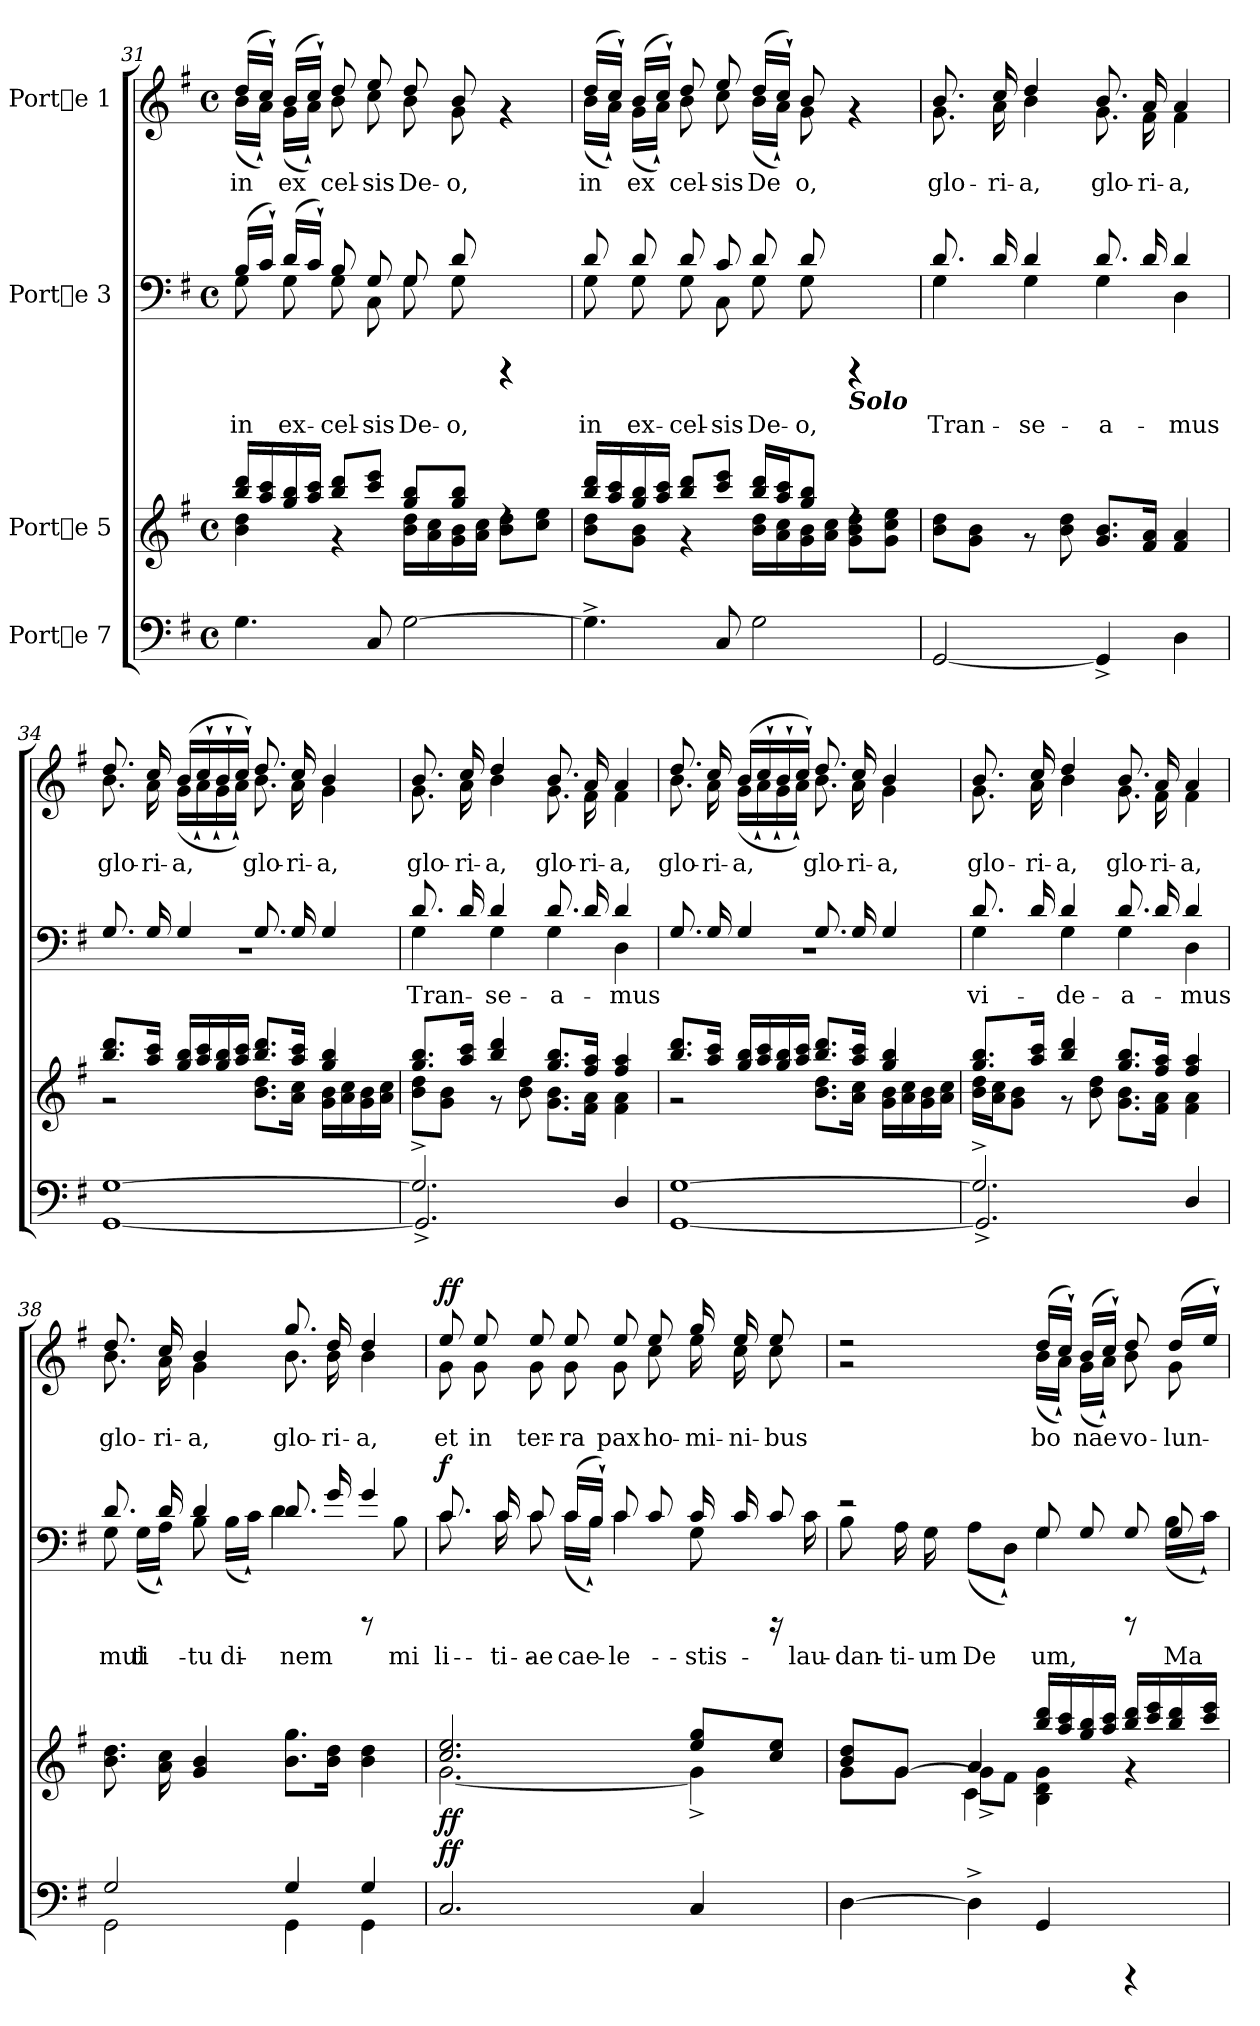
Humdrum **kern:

**kern	**dynam	**kern	**dynam	**kern	**text	**dynam	**kern	**text	**dynam
*part4	*part4	*part3	*part3	*part2	*part2	*part2	*part1	*part1	*part1
*staff4	*staff4	*staff3	*staff3	*staff2	*staff2	*staff2	*staff1	*staff1	*staff1
*I"Porte 7	*	*I"Porte 5	*	*I"Porte 3	*	*	*I"Porte 1	*	*
*clefF4	*	*clefG2	*	*clefF4	*	*	*clefG2	*	*
*k[f#]	*	*k[f#]	*	*k[f#]	*	*	*k[f#]	*	*
*G:	*	*G:	*	*G:	*	*	*G:	*	*
*M4/4	*	*M4/4	*	*M4/4	*	*	*M4/4	*	*
*met(c)	*	*met(c)	*	*met(c)	*	*	*met(c)	*	*
=31	=31	=31	=31	=31	=31	=31	=31	=31	=31
*	*	*^	*	*^	*	*	*	*	*
!	!	!	!	!	!	!	!LO:LY:b	!	!	!LO:LY:b	!
*	*	*	*	*	*	*	*	*	*^	*	*
4.G\	.	16ddd/ 16bb/L	4dd\ 4b\	.	(>16B/L	8G\	in	.	(>16dd/L	(>16b\L	in	.
!	!	!	!	!	!	!	!	!	!	!	!LO:LY:b	!
.	.	16ccc/ 16aa/	.	.	16c`</J)	.	.	.	16cc`</J)	16a`>\J)	.	.
!	!	!	!	!	!	!	!LO:LY:b	!	!	!	!LO:LY:b	!
.	.	16bb/ 16gg/	.	.	(>16d/L	8G\	ex-	.	(>16b/L	(>16g\L	ex-	.
!	!	!	!	!	!	!	!	!	!	!	!LO:LY:b	!
.	.	16ccc/ 16aa/J	.	.	16c`</J)	.	.	.	16cc`</J)	16a`>\J)	-	.
!	!	!	!	!	!	!	!LO:LY:b	!	!	!	!LO:LY:b	!
.	.	8ddd/ 8bb/L	4rf	.	8B/	8G\	-cel-	.	8dd/	8b\	cel-	.
!	!	!	!	!	!	!	!LO:LY:b	!	!	!	!LO:LY:b	!
8C/	.	8eee/ 8ccc/J	.	.	8G/	8C\	-sis	.	8ee/	8cc\	-sis	.
!	!	!	!	!	!	!	!LO:LY:b	!	!	!	!LO:LY:b	!
[>2G\	.	8bb/ 8gg/L	16dd\ 16b\L	.	8G/	8G\	De-	.	8dd/	8b\	De-	.
.	.	.	16cc\ 16a\	.	.	.	.	.	.	.	.	.
!	!	!	!	!	!	!	!LO:LY:b	!	!	!	!LO:LY:b	!
.	.	8bb/ 8gg/J	16b\ 16g\	.	8d/	8G\	-o,	.	8b/	8g\	-o,	.
.	.	.	16cc\ 16a\J	.	.	.	.	.	.	.	.	.
.	.	4rcc	8dd\ 8b\L	.	4rCCC	4rCCC	.	.	4rf	4rf	.	.
.	.	.	8ee\ 8cc\J	.	.	.	.	.	.	.	.	.
!!LO:LB:g=z	!!
=32	=32	=32	=32	=32	=32	=32	=32	=32	=32	=32	=32	=32
!	!	!	!	!	!	!	!LO:LY:b	!	!	!	!LO:LY:b	!
4.G^>\]	.	16ddd/ 16bb/L	8dd\ 8b\L	.	8d/	8G\	in	.	(>16dd/L	(>16b\L	in	.
!	!	!	!	!	!	!	!	!	!	!	!LO:LY:b	!
.	.	16ccc/ 16aa/	.	.	.	.	.	.	16cc`</J)	16a`>\J)	.	.
!	!	!	!	!	!	!	!LO:LY:b	!	!	!	!LO:LY:b	!
.	.	16bb/ 16gg/	8b\ 8g\J	.	8d/	8G\	ex-	.	(>16b/L	(>16g\L	ex-	.
!	!	!	!	!	!	!	!	!	!	!	!LO:LY:b	!
.	.	16ccc/ 16aa/J	.	.	.	.	.	.	16cc`</J)	16a`>\J)	-	.
!	!	!	!	!	!	!	!LO:LY:b	!	!	!	!LO:LY:b	!
.	.	8ddd/ 8bb/L	4rf	.	8d/	8G\	-cel-	.	8dd/	8b\	cel-	.
!	!	!	!	!	!	!	!LO:LY:b	!	!	!	!LO:LY:b	!
8C/	.	8eee/ 8ccc/J	.	.	8c/	8C\	-sis	.	8ee/	8cc\	-sis	.
!	!	!	!	!	!	!	!LO:LY:b	!	!	!	!LO:LY:b	!
2G\	.	16ddd/ 16bb/L	16dd\ 16b\L	.	8d/	8G\	De-	.	(>16dd/L	(>16b\L	De-	.
!	!	!	!	!	!	!	!	!	!	!	!LO:LY:b	!
.	.	16ccc/ 16aa/	16cc\ 16a\	.	.	.	.	.	16cc`</J)	16a`>\J)	-	.
!	!	!	!	!	!	!	!LO:LY:b	!	!	!	!LO:LY:b	!
.	.	8bb/ 8gg/J	16b\ 16g\	.	8d/	8G\	-o,	.	8b/	8g\	o,	.
.	.	.	16cc\ 16a\J	.	.	.	.	.	.	.	.	.
!	!	!	!	!	!LO:TX:b:Bi:t=Solo	!	!	!	!	!	!	!
.	.	4rcc	8dd\ 8b\ 8g\L	.	4rCCC	4rCCC	.	.	4rf	4rf	.	.
.	.	.	8ee\ 8cc\ 8g\J	.	.	.	.	.	.	.	.	.
=33	=33	=33	=33	=33	=33	=33	=33	=33	=33	=33	=33	=33
!	!LO:DY:a	!	!	!	!	!	!LO:LY:b	!	!	!	!LO:LY:b	!
!	!LO:DY:n=1:b	!	!	!LO:DY:b	!	!	!	!	!	!	!	!
!	!	!	!	!LO:DY:n=1:b	!	!	!	!LO:DY:a	!	!	!	!
!	!	!	!	!	!	!	!	!LO:DY:n=1:a	!	!	!	!LO:DY:a
!	!	!	!	!	!	!	!	!	!	!	!	!LO:DY:n=1:b
*	*	*v	*v	*	*	*	*	*	*	*	*	*
[<2GG/	mf mf	8dd\ 8b\L	mf mf	8.d/	4G\	Tran-	mf f	8.b/	8.g\	glo-	mf mf
.	.	8b\ 8g\J	.	.	.	.	.	.	.	.	.
!	!	!	!	!	!	!	!	!	!	!LO:LY:b	!
.	.	.	.	16d/	.	.	.	16cc/	16a\	-ri-	.
!	!	!	!	!	!	!LO:LY:b	!	!	!	!LO:LY:b	!
.	.	8rf	.	4d/	4G\	-se-	.	4dd/	4b\	-a,	.
.	.	8dd\ 8b\	.	.	.	.	.	.	.	.	.
!	!	!	!	!	!	!LO:LY:b	!	!	!	!LO:LY:b	!
4GG^</]	.	8.b/ 8.g/L	.	8.d/	4G\	-a-	.	8.b/	8.g\	glo-	.
!	!	!	!	!	!	!	!	!	!	!LO:LY:b	!
.	.	16a/ 16f#/J	.	16d/	.	.	.	16a/	16f#\	-ri-	.
!	!	!	!	!	!	!LO:LY:b	!	!	!	!LO:LY:b	!
4D\	.	4a/ 4f#/	.	4d/	4D\	-mus	.	4a/	4f#\	-a,	.
=34	=34	=34	=34	=34	=34	=34	=34	=34	=34	=34	=34
*^	*	*^	*	*	*	*	*	*	*	*	*
!	!	!	!	!	!	!	!	!	!	!	!	!LO:LY:b	!
[>1G	[>1GG	.	8.ddd/ 8.bb/L	2r	.	8.G/	1r	.	.	8.dd/	8.b\	glo-	.
!	!	!	!	!	!	!	!	!	!	!	!	!LO:LY:b	!
.	.	.	16ccc/ 16aa/J	.	.	16G/	.	.	.	16cc/	16a\	-ri-	.
!	!	!	!	!	!	!	!	!	!	!	!	!LO:LY:b	!
.	.	.	16bb/ 16gg/L	.	.	4G/	.	.	.	(>16b/L	(>16g\L	-a,	.
!	!	!	!	!	!	!	!	!	!	!	!	!LO:LY:b	!
.	.	.	16ccc/ 16aa/	.	.	.	.	.	.	16cc`</	16a`>\	.	.
!	!	!	!	!	!	!	!	!	!	!	!	!LO:LY:b	!
.	.	.	16bb/ 16gg/	.	.	.	.	.	.	16b`</	16g`>\	.	.
!	!	!	!	!	!	!	!	!	!	!	!	!LO:LY:b	!
.	.	.	16ccc/ 16aa/J	.	.	.	.	.	.	16cc`</J)	16a`>\J)	.	.
!	!	!	!	!	!	!	!	!	!	!	!	!LO:LY:b	!
.	.	.	8.ddd/ 8.bb/L	8.dd\ 8.b\L	.	8.G/	.	.	.	8.dd/	8.b\	glo-	.
!	!	!	!	!	!	!	!	!	!	!	!	!LO:LY:b	!
.	.	.	16ccc/ 16aa/J	16cc\ 16a\J	.	16G/	.	.	.	16cc/	16a\	-ri-	.
!	!	!	!	!	!	!	!	!	!	!	!	!LO:LY:b	!
.	.	.	4bb/ 4gg/	16b\ 16g\L	.	4G/	.	.	.	4b/	4g\	-a,	.
.	.	.	.	16cc\ 16a\	.	.	.	.	.	.	.	.	.
.	.	.	.	16b\ 16g\	.	.	.	.	.	.	.	.	.
.	.	.	.	16cc\ 16a\J	.	.	.	.	.	.	.	.	.
!!LO:PB:g=z	!!
=35	=35	=35	=35	=35	=35	=35	=35	=35	=35	=35	=35	=35	=35
!	!	!	!	!	!	!	!	!LO:LY:b	!	!	!	!LO:LY:b	!
2.G^</]	2.GG^</]	.	8.bb/ 8.gg/L	8dd\ 8b\L	.	8.d/	4G\	Tran-	.	8.b/	8.g\	glo-	.
.	.	.	.	8b\ 8g\J	.	.	.	.	.	.	.	.	.
!	!	!	!	!	!	!	!	!	!	!	!	!LO:LY:b	!
.	.	.	16ccc/ 16aa/J	.	.	16d/	.	.	.	16cc/	16a\	-ri-	.
!	!	!	!	!	!	!	!	!LO:LY:b	!	!	!	!LO:LY:b	!
.	.	.	4ddd/ 4bb/	8rf	.	4d/	4G\	-se-	.	4dd/	4b\	-a,	.
.	.	.	.	8dd\ 8b\	.	.	.	.	.	.	.	.	.
!	!	!	!	!	!	!	!	!LO:LY:b	!	!	!	!LO:LY:b	!
.	.	.	8.bb/ 8.gg/L	8.b\ 8.g\L	.	8.d/	4G\	-a-	.	8.b/	8.g\	glo-	.
!	!	!	!	!	!	!	!	!	!	!	!	!LO:LY:b	!
.	.	.	16aa/ 16ff#/J	16a\ 16f#\J	.	16d/	.	.	.	16a/	16f#\	-ri-	.
!	!	!	!	!	!	!	!	!LO:LY:b	!	!	!	!LO:LY:b	!
4ryy	4D/	.	4aa/ 4ff#/	4a\ 4f#\	.	4d/	4D\	-mus	.	4a/	4f#\	-a,	.
=36	=36	=36	=36	=36	=36	=36	=36	=36	=36	=36	=36	=36	=36
!	!	!	!	!	!	!	!	!	!	!	!	!LO:LY:b	!
[>1G	[>1GG	.	8.ddd/ 8.bb/L	2r	.	8.G/	1r	.	.	8.dd/	8.b\	glo-	.
!	!	!	!	!	!	!	!	!	!	!	!	!LO:LY:b	!
.	.	.	16ccc/ 16aa/J	.	.	16G/	.	.	.	16cc/	16a\	-ri-	.
!	!	!	!	!	!	!	!	!	!	!	!	!LO:LY:b	!
.	.	.	16bb/ 16gg/L	.	.	4G/	.	.	.	(>16b/L	(>16g\L	-a,	.
!	!	!	!	!	!	!	!	!	!	!	!	!LO:LY:b	!
.	.	.	16ccc/ 16aa/	.	.	.	.	.	.	16cc`</	16a`>\	.	.
!	!	!	!	!	!	!	!	!	!	!	!	!LO:LY:b	!
.	.	.	16bb/ 16gg/	.	.	.	.	.	.	16b`</	16g`>\	.	.
!	!	!	!	!	!	!	!	!	!	!	!	!LO:LY:b	!
.	.	.	16ccc/ 16aa/J	.	.	.	.	.	.	16cc`</J)	16a`>\J)	.	.
!	!	!	!	!	!	!	!	!	!	!	!	!LO:LY:b	!
.	.	.	8.ddd/ 8.bb/L	8.dd\ 8.b\L	.	8.G/	.	.	.	8.dd/	8.b\	glo-	.
!	!	!	!	!	!	!	!	!	!	!	!	!LO:LY:b	!
.	.	.	16ccc/ 16aa/J	16cc\ 16a\J	.	16G/	.	.	.	16cc/	16a\	-ri-	.
!	!	!	!	!	!	!	!	!	!	!	!	!LO:LY:b	!
.	.	.	4bb/ 4gg/	16b\ 16g\L	.	4G/	.	.	.	4b/	4g\	-a,	.
.	.	.	.	16cc\ 16a\	.	.	.	.	.	.	.	.	.
.	.	.	.	16b\ 16g\	.	.	.	.	.	.	.	.	.
.	.	.	.	16cc\ 16a\J	.	.	.	.	.	.	.	.	.
=37	=37	=37	=37	=37	=37	=37	=37	=37	=37	=37	=37	=37	=37
!	!	!	!	!	!	!	!	!LO:LY:b	!	!	!	!LO:LY:b	!
2.G^</]	2.GG^</]	.	8.bb/ 8.gg/L	16dd\ 16b\L	.	8.d/	4G\	vi-	.	8.b/	8.g\	glo-	.
.	.	.	.	16cc\ 16a\	.	.	.	.	.	.	.	.	.
.	.	.	.	8b\ 8g\J	.	.	.	.	.	.	.	.	.
!	!	!	!	!	!	!	!	!	!	!	!	!LO:LY:b	!
.	.	.	16ccc/ 16aa/J	.	.	16d/	.	.	.	16cc/	16a\	-ri-	.
!	!	!	!	!	!	!	!	!LO:LY:b	!	!	!	!LO:LY:b	!
.	.	.	4ddd/ 4bb/	8rf	.	4d/	4G\	-de-	.	4dd/	4b\	-a,	.
.	.	.	.	8dd\ 8b\	.	.	.	.	.	.	.	.	.
!	!	!	!	!	!	!	!	!LO:LY:b	!	!	!	!LO:LY:b	!
.	.	.	8.bb/ 8.gg/L	8.b\ 8.g\L	.	8.d/	4G\	-a-	.	8.b/	8.g\	glo-	.
!	!	!	!	!	!	!	!	!	!	!	!	!LO:LY:b	!
.	.	.	16aa/ 16ff#/J	16a\ 16f#\J	.	16d/	.	.	.	16a/	16f#\	-ri-	.
!	!	!	!	!	!	!	!	!LO:LY:b	!	!	!	!LO:LY:b	!
4ryy	4D/	.	4aa/ 4ff#/	4a\ 4f#\	.	4d/	4D\	-mus	.	4a/	4f#\	-a,	.
!!LO:LB:g=z	!!
=38	=38	=38	=38	=38	=38	=38	=38	=38	=38	=38	=38	=38	=38
!	!	!	!	!	!	!	!	!LO:LY:b	!	!	!	!LO:LY:b	!
*	*	*	*v	*v	*	*	*	*	*	*	*	*	*
2G/	2GG\	.	8.dd\ 8.b\	.	8.d/	8G\	mul-	.	8.dd/	8.b\	glo-	.
!	!	!	!	!	!	!	!LO:LY:b	!	!	!	!	!
.	.	.	.	.	.	(>16G\L	-ti-	.	.	.	.	.
!	!	!	!	!	!	!	!LO:LY:b	!	!	!	!LO:LY:b	!
.	.	.	16cc\ 16a\	.	16d/	16A`>\J)	-	.	16cc/	16a\	-ri-	.
!	!	!	!	!	!	!	!LO:LY:b	!	!	!	!LO:LY:b	!
.	.	.	4b/ 4g/	.	4d/	8B\	tu-	.	4b/	4g\	-a,	.
!	!	!	!	!	!	!	!LO:LY:b	!	!	!	!	!
.	.	.	.	.	.	(>16B\L	-di-	.	.	.	.	.
!	!	!	!	!	!	!	!LO:LY:b	!	!	!	!	!
.	.	.	.	.	.	16c`>\J)	-	.	.	.	.	.
!	!	!	!	!	!	!	!LO:LY:b	!	!	!	!LO:LY:b	!
4G/	4GG\	.	8.gg\ 8.b\L	.	8.d/	4d\	nem	.	8.gg/	8.b\	glo-	.
!	!	!	!	!	!	!	!	!	!	!	!LO:LY:b	!
.	.	.	16dd\ 16b\J	.	16g/	.	.	.	16dd/	16b\	-ri-	.
!	!	!	!	!	!	!	!	!	!	!	!LO:LY:b	!
4G/	4GG\	.	4dd\ 4b\	.	4g/	8rCCC	.	.	4dd/	4b\	-a,	.
!	!	!	!	!	!	!	!LO:LY:b	!	!	!	!	!
.	.	.	.	.	.	8B\	mi-	.	.	.	.	.
*v	*v	*	*	*	*	*	*	*	*	*	*	*
=39	=39	=39	=39	=39	=39	=39	=39	=39	=39	=39	=39
*	*	*^	*	*	*	*	*	*	*	*	*
!	!LO:DY:a	!	!	!	!	!	!LO:LY:b	!	!	!	!LO:LY:b	!
!	!LO:DY:n=1:b	!	!	!LO:DY:b	!	!	!	!	!	!	!	!
!	!	!	!	!LO:DY:n=1:b	!	!	!	!LO:DY:b	!	!	!	!LO:DY:a
!	!	!	!	!	!	!	!	!	!	!	!	!LO:DY:n=1:b
2.C/	f f	2.ee/ 2.cc/	[>2.g\	f f	8.c/	8.c\	-li-	f	8ee/	8g\	et	f f
!	!	!	!	!	!	!	!	!	!	!	!LO:LY:b	!
.	.	.	.	.	.	.	.	.	8ee/	8g\	in	.
!	!	!	!	!	!	!	!LO:LY:b	!	!	!	!	!
.	.	.	.	.	16c/	16c\	-ti-	.	.	.	.	.
!	!	!	!	!	!	!	!LO:LY:b	!	!	!	!LO:LY:b	!
.	.	.	.	.	8c/	8c\	-ae	.	8ee/	8g\	ter-	.
!	!	!	!	!	!	!	!LO:LY:b	!	!	!	!LO:LY:b	!
.	.	.	.	.	(>16c/L	(>16c\L	cae-	.	8ee/	8g\	-ra	.
!	!	!	!	!	!	!	!LO:LY:b	!	!	!	!	!
.	.	.	.	.	16B`</J)	16B`>\J)	-	.	.	.	.	.
!	!	!	!	!	!	!	!LO:LY:b	!	!	!	!LO:LY:b	!
.	.	.	.	.	8c/	4c\	le-	.	8ee/	8g\	pax	.
!	!	!	!	!	!	!	!	!	!	!	!LO:LY:b	!
.	.	.	.	.	8c/	.	.	.	8ee/	8cc\	ho-	.
!	!	!	!	!	!	!	!LO:LY:b	!	!	!	!LO:LY:b	!
4C/	.	8gg/ 8ee/L	4g^>\]	.	16c/	8G\	-stis	.	16gg/	16ee\	-mi-	.
!	!	!	!	!	!	!	!	!	!	!	!LO:LY:b	!
.	.	.	.	.	16c/	.	.	.	16ee/	16cc\	-ni-	.
!	!	!	!	!	!	!	!	!	!	!	!LO:LY:b	!
.	.	8ee/ 8cc/J	.	.	8c/	16rCCC	.	.	8ee/	8cc\	-bus	.
!	!	!	!	!	!	!	!LO:LY:b	!	!	!	!	!
.	.	.	.	.	.	16c\	lau-	.	.	.	.	.
=40	=40	=40	=40	=40	=40	=40	=40	=40	=40	=40	=40	=40
*	*	*	*^	*	*	*	*	*	*	*	*	*
!	!	!	!	!	!	!	!	!LO:LY:b	!	!	!	!	!
[>4D\	.	8dd/ 8b/L	4ryy	8g\L	.	2r	8B\	-dan-	.	2r	2r	.	.
!	!	!	!	!	!	!	!	!LO:LY:b	!	!	!	!	!
.	.	[<8g/J	.	8g\J	.	.	16A\	-ti-	.	.	.	.	.
!	!	!	!	!	!	!	!	!LO:LY:b	!	!	!	!	!
.	.	.	.	.	.	.	16G\	-um	.	.	.	.	.
!	!	!	!	!	!	!	!	!LO:LY:b	!	!	!	!	!
4D^>\]	.	4a/	8g^>\L]	4c\	.	.	(>8A\L	De-	.	.	.	.	.
!	!	!	!	!	!	!	!	!LO:LY:b	!	!	!	!	!
.	.	.	8f#\J	.	.	.	8D`>\J)	-	.	.	.	.	.
!	!	!	!	!	!	!	!	!LO:LY:b	!	!	!	!LO:LY:b	!
4GG/	.	16ddd/ 16bb/L	2ryy	4g\ 4d\ 4B\	.	8G/	4G\	um,	.	(>16dd/L	(>16b\L	bo-	.
!	!	!	!	!	!	!	!	!	!	!	!	!LO:LY:b	!
.	.	16ccc/ 16aa/	.	.	.	.	.	.	.	16cc`</J)	16a`>\J)	-	.
!	!	!	!	!	!	!	!	!	!	!	!	!LO:LY:b	!
.	.	16bb/ 16gg/	.	.	.	8G/	.	.	.	(>16b/L	(>16g\L	nae	.
!	!	!	!	!	!	!	!	!	!	!	!	!LO:LY:b	!
.	.	16ccc/ 16aa/J	.	.	.	.	.	.	.	16cc`</J)	16a`>\J)	.	.
!	!	!	!	!	!	!	!	!	!	!	!	!LO:LY:b	!
4rCCC	.	16ddd/ 16bb/L	.	4rf	.	8G/	8rCCC	.	.	8dd/	8b\	vo-	.
.	.	16eee/ 16ccc/	.	.	.	.	.	.	.	.	.	.	.
!	!	!	!	!	!	!	!	!LO:LY:b	!	!	!	!LO:LY:b	!
.	.	16ddd/ 16bb/	.	.	.	8G/	(>16B\L	Ma-	.	(>16dd/L	8g\	-lun-	.
!	!	!	!	!	!	!	!	!LO:LY:b	!	!	!	!	!
.	.	16eee/ 16ccc/J	.	.	.	.	16c`>\J)	--	.	16ee`</J)	.	.	.
*	*	*v	*v	*v	*	*	*	*	*	*v	*v	*	*
*	*	*	*	*v	*v	*	*	*	*	*
=	=	=	=	=	=	=	=	=	=
*-	*-	*-	*-	*-	*-	*-	*-	*-	*-
